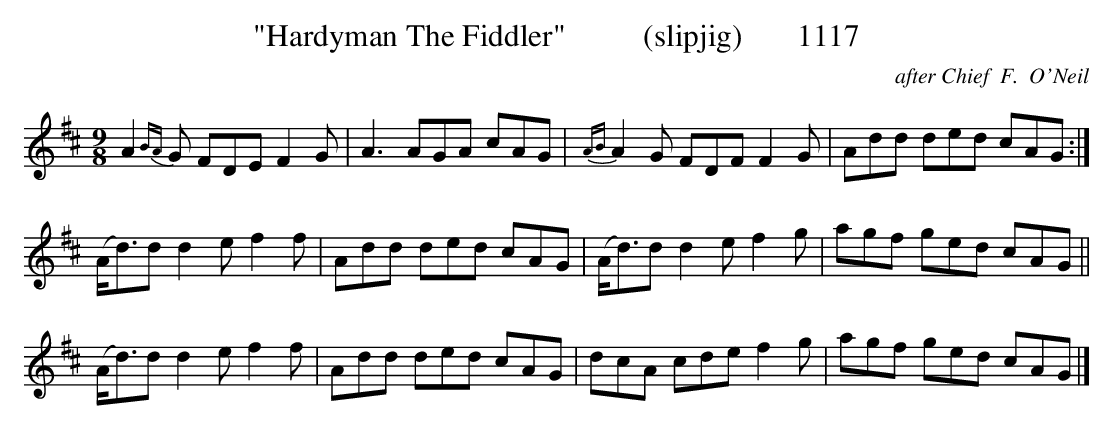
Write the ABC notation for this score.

X:1
T:"Hardyman The Fiddler"          (slipjig)       1117
C:after Chief  F.  O'Neil
BRENNAN July 2003 (HTTP://WWW.SOSYOURMOM.COM)
M:9/8
L:1/8
K:D
A2{BA}G FDE F2G|A3AGA cAG|{AB}A2G FDF F2G|Add ded cAG:|
(A/2d3/2)d d2e f2f|Add ded cAG|(A/2d3/2)d d2e f2g|agf ged cAG||
(A/2d3/2)d d2e f2f|Add ded cAG|dcA cde f2g|agf ged cAG|]
